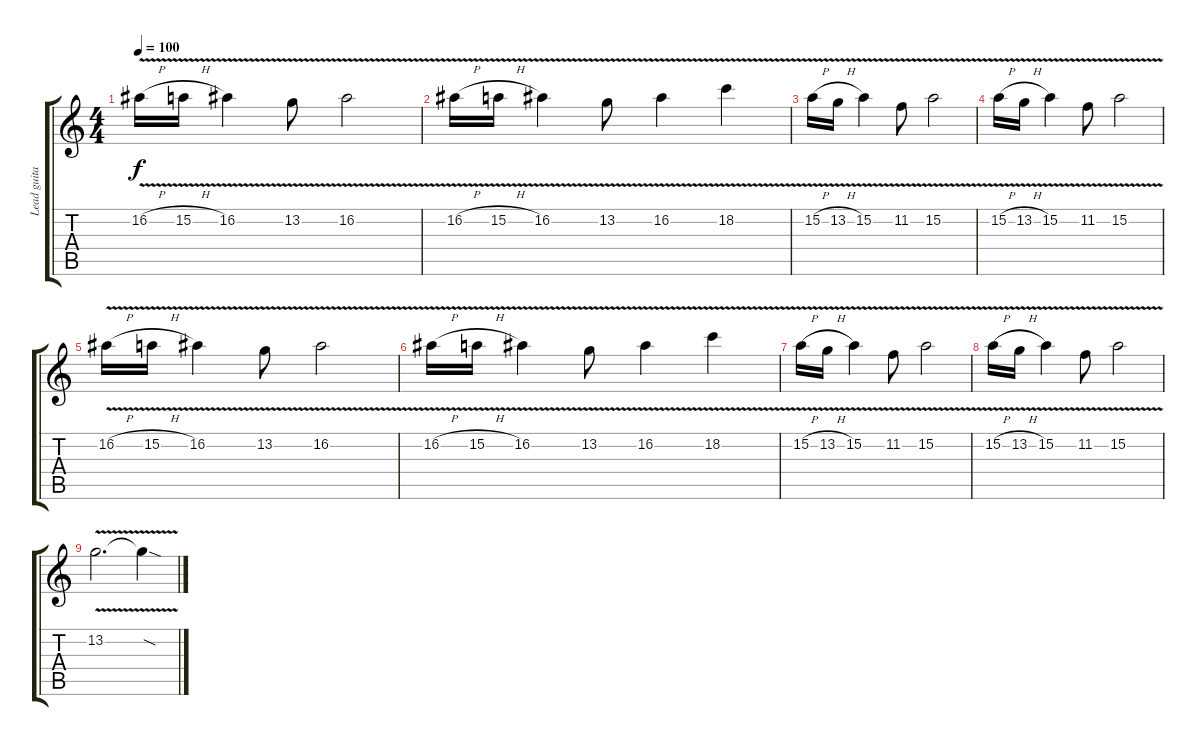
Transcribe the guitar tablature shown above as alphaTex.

\track ("Lead guitar" "Lead guita") {instrument distortionguitar}
\staff {score tabs}
\tuning (B3 Gb3 D3 A2 E2 B1) {hide}
\ts (4 4)
\tempo 100
\clef g2
\ks c
16.2{v h}.16{dy f} 15.2{v h}.16 16.2{v}.4 13.2{v}.8 16.2{v}.2 |
16.2{v h}.16 15.2{v h}.16 16.2{v}.4 13.2{v}.8 16.2{v}.4 18.2{v}.4 |
15.2{v h}.16 13.2{v h}.16 15.2{v}.4 11.2{v}.8 15.2{v}.2 |
15.2{v h}.16 13.2{v h}.16 15.2{v}.4 11.2{v}.8 15.2{v}.2 |
16.2{v h}.16 15.2{v h}.16 16.2{v}.4 13.2{v}.8 16.2{v}.2 |
16.2{v h}.16 15.2{v h}.16 16.2{v}.4 13.2{v}.8 16.2{v}.4 18.2{v}.4 |
15.2{v h}.16 13.2{v h}.16 15.2{v}.4 11.2{v}.8 15.2{v}.2 |
15.2{v h}.16 13.2{v h}.16 15.2{v}.4 11.2{v}.8 15.2{v}.2 |
13.2{v}.2{d} 13.2{sod t}.4
